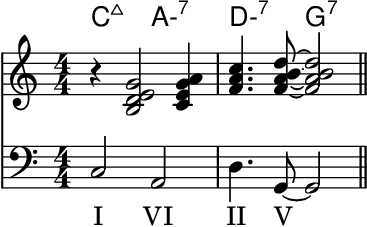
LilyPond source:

\version "2.24.4"
\language "english"
#(ly:set-option 'crop #t)
\include "include/alt.ly"
\score {
  \midi {
    \tempo 4=120
  }
  \layout {
    \context {
      \Score
      \omit BarNumber
    }
    indent = 0\mm
  }
  {
    <<
    \chords {
      \set chordChanges = ##t % only show chords when they change
      \set noChordSymbol = ""
      \set minorChordModifier = \markup { "-" }
      \set midiMaximumVolume = #0 % prevent named chords sounding
      c2:maj7 a:min7 | d:min7 g:7 |
    }
    \new Staff {
      \key c \major
      \numericTimeSignature
      \time 4/4
      \clef treble {
        \relative {
          \skip \f % spacer to set voice volume
          r4 <b d e g>2 <c e g a>4 |
          <f a c>4. <f~ a~ b~ d~>8 <f a b d>2
          \bar "||"
        }
      }
    }
    \new Staff {
      \clef bass {
        \relative {
          \skip \f % spacer to set voice volume
          c2 a | d4. g,8~ g2
          \bar "||"
        }
        \addlyrics {
          I VI II V
        }
      }
    }
    >>
  }
}
